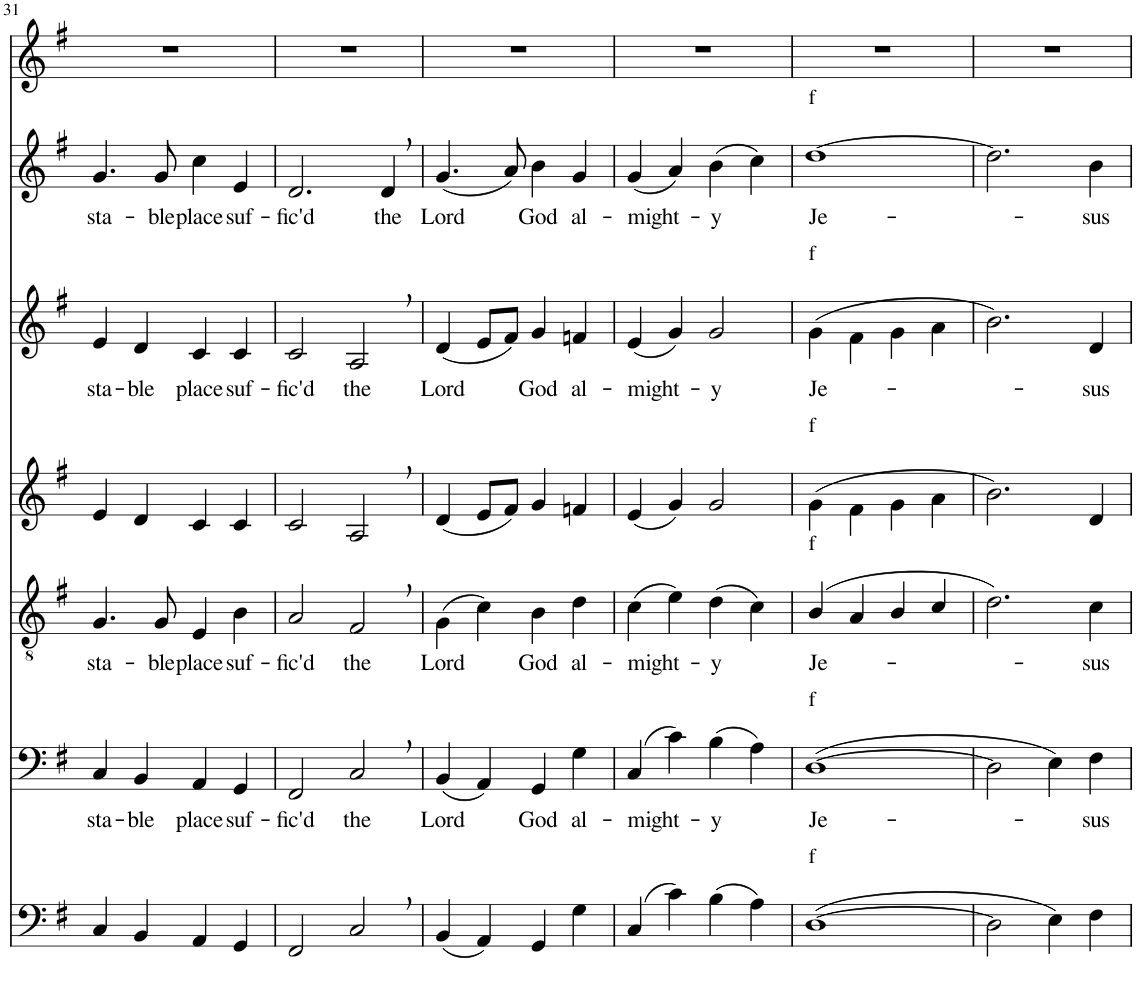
**kern	**kern	**text	**kern	**text	**kern	**kern	**text	**kern	**text	**kern
*part7	*part6	*part6	*part5	*part5	*part4	*part3	*part3	*part2	*part2	*part1
*staff7	*staff6	*staff6	*staff5	*staff5	*staff4	*staff3	*staff3	*staff2	*staff2	*staff1
*I"Bassi II	*I"Bassi I	*	*I"Tenori	*	*I"Contralti II	*I"Contralti I	*	*I"Soprani	*	*I"Solista
!!LO:PB:g=z
*clefF4	*clefF4	*	*clefGv2	*	*clefG2	*clefG2	*	*clefG2	*	*clefG2
*k[f#]	*k[f#]	*	*k[f#]	*	*k[f#]	*k[f#]	*	*k[f#]	*	*k[f#]
*G:	*G:	*	*G:	*	*G:	*G:	*	*G:	*	*G:
*M4/4	*M4/4	*	*M4/4	*	*M4/4	*M4/4	*	*M4/4	*	*M4/4
=31	=31	=31	=31	=31	=31	=31	=31	=31	=31	=31
!	!	!LO:LY:b	!	!LO:LY:b	!	!	!LO:LY:b	!	!LO:LY:b	!
4C/	4C/	sta-	4.G/	sta-	4e/	4e/	sta-	4.g/	sta-	1r
!	!	!LO:LY:b	!	!	!	!	!LO:LY:b	!	!	!
4BB/	4BB/	-ble	.	.	4d/	4d/	-ble	.	.	.
!	!	!	!	!LO:LY:b	!	!	!	!	!LO:LY:b	!
.	.	.	8G/	-ble	.	.	.	8g/	-ble	.
!	!	!LO:LY:b	!	!LO:LY:b	!	!	!LO:LY:b	!	!LO:LY:b	!
4AA/	4AA/	place	4E/	place	4c/	4c/	place	4cc\	place	.
!	!	!LO:LY:b	!	!LO:LY:b	!	!	!LO:LY:b	!	!LO:LY:b	!
4GG/	4GG/	suf-	4B\	suf-	4c/	4c/	suf-	4e/	suf-	.
=32	=32	=32	=32	=32	=32	=32	=32	=32	=32	=32
!	!	!LO:LY:b	!	!LO:LY:b	!	!	!LO:LY:b	!	!LO:LY:b	!
2FF#/	2FF#/	-fic'd	2A/	-fic'd	2c/	2c/	-fic'd	2.d/	-fic'd	1r
!	!	!LO:LY:b	!	!LO:LY:b	!	!	!LO:LY:b	!	!	!
2C,/	2C,/	the	2F#,/	the	2A,/	2A,/	the	.	.	.
!	!	!	!	!	!	!	!	!	!LO:LY:b	!
.	.	.	.	.	.	.	.	4d,/	the	.
=33	=33	=33	=33	=33	=33	=33	=33	=33	=33	=33
!	!	!LO:LY:b	!	!LO:LY:b	!	!	!LO:LY:b	!	!LO:LY:b	!
(4BB/	(4BB/	Lord	(4G\	Lord	(4d/	(4d/	Lord	(4.g/	Lord	1r
4AA/)	4AA/)	.	4c\)	.	8e/L	8e/L	.	.	.	.
.	.	.	.	.	8f#/J)	8f#/J)	.	8a/)	.	.
!	!	!LO:LY:b	!	!LO:LY:b	!	!	!LO:LY:b	!	!LO:LY:b	!
4GG/	4GG/	God	4B\	God	4g/	4g/	God	4b\	God	.
!	!	!LO:LY:b	!	!LO:LY:b	!	!	!LO:LY:b	!	!LO:LY:b	!
4G\	4G\	al-	4d\	al-	4fn/	4fn/	al-	4g/	al-	.
=34	=34	=34	=34	=34	=34	=34	=34	=34	=34	=34
!	!	!LO:LY:b	!	!LO:LY:b	!	!	!LO:LY:b	!	!LO:LY:b	!
(4C/	(4C/	-might-	(4c\	-might-	(4e/	(4e/	-might-	(4g/	-might-	1r
4c\)	4c\)	.	4e\)	.	4g/)	4g/)	.	4a/)	.	.
!	!	!LO:LY:b	!	!LO:LY:b	!	!	!LO:LY:b	!	!LO:LY:b	!
(4B\	(4B\	-y	(4d\	-y	2g/	2g/	-y	(4b\	-y	.
4A\)	4A\)	.	4c\)	.	.	.	.	4cc\)	.	.
=35	=35	=35	=35	=35	=35	=35	=35	=35	=35	=35
!	!	!	!	!	!	!	!	!LO:TX:a:t=f	!	!
!	!	!	!	!	!	!LO:TX:a:t=f	!	!	!	!
!	!	!	!	!	!LO:TX:a:t=f	!	!	!	!	!
!	!	!	!LO:TX:a:t=f	!	!	!	!	!	!	!
!	!LO:TX:a:t=f	!	!	!	!	!	!	!	!	!
!LO:TX:a:t=f	!	!	!	!	!	!	!	!	!	!
!	!	!LO:LY:b	!	!LO:LY:b	!	!	!LO:LY:b	!	!LO:LY:b	!
([1D	([1D	Je-	(4B/	Je-	(4g\	(4g\	Je-	[1dd	Je-	1r
.	.	.	4A/	.	4f#\	4f#\	.	.	.	.
.	.	.	4B/	.	4g\	4g\	.	.	.	.
.	.	.	4c/	.	4a\	4a\	.	.	.	.
=36	=36	=36	=36	=36	=36	=36	=36	=36	=36	=36
2D\]	2D\]	.	2.d\)	.	2.b\)	2.b\)	.	2.dd\]	.	1r
4E\)	4E\)	.	.	.	.	.	.	.	.	.
!	!	!LO:LY:b	!	!LO:LY:b	!	!	!LO:LY:b	!	!LO:LY:b	!
4F#\	4F#\	-sus	4c\	-sus	4d/	4d/	-sus	4b\	-sus	.
=	=	=	=	=	=	=	=	=	=	=
*-	*-	*-	*-	*-	*-	*-	*-	*-	*-	*-
